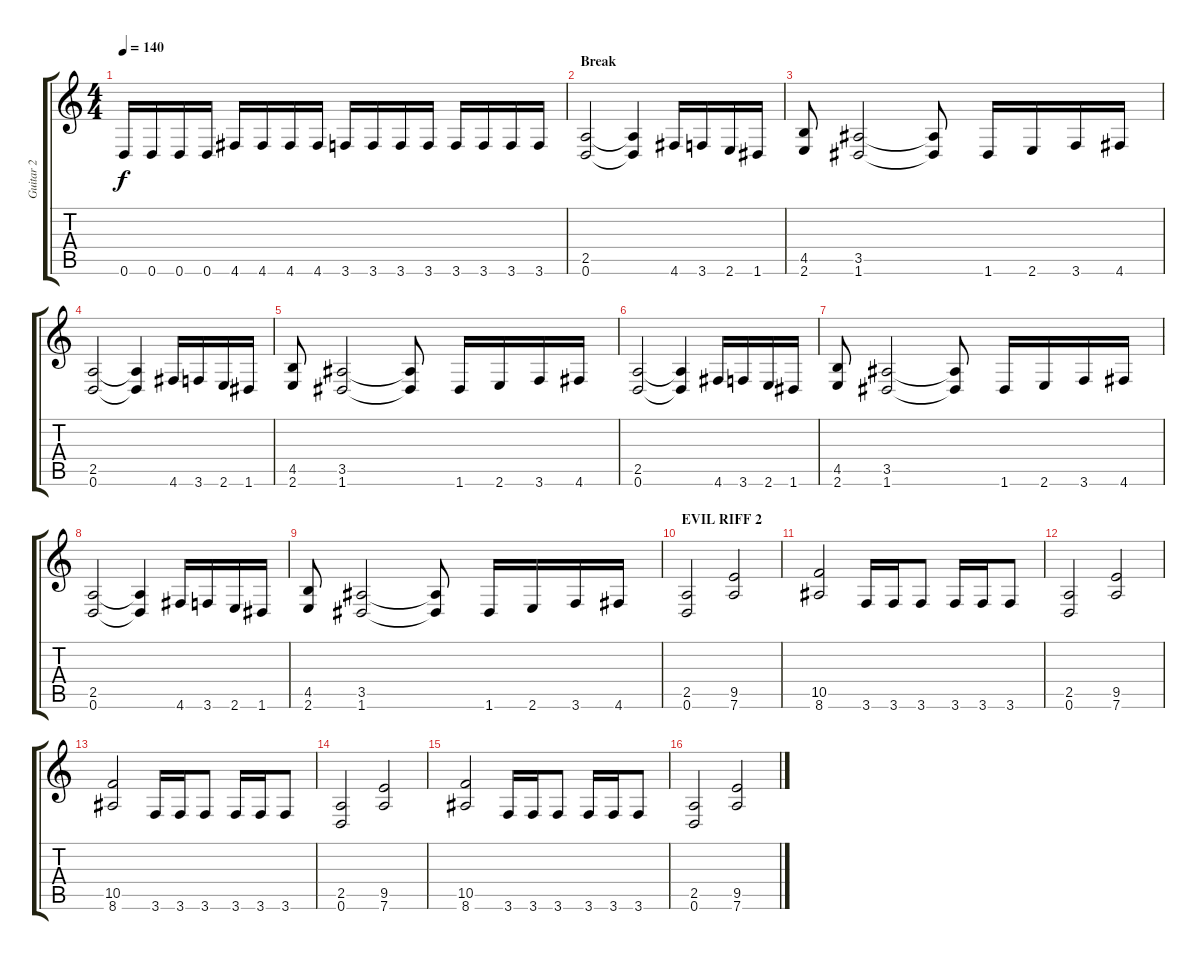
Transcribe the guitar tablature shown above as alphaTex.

\track ("Guitar 2" "Guitar 2") {instrument distortionguitar}
\staff {score tabs}
\tuning (D4 A3 F3 C3 G2 D2) {hide}
\ts (4 4)
\tempo 140
\clef g2
\ks c
0.6.16{dy f} 0.6.16 0.6.16 0.6.16 4.6.16 4.6.16 4.6.16 4.6.16 3.6.16 3.6.16 3.6.16 3.6.16 3.6.16 3.6.16 3.6.16 3.6.16 |
\section ("" "Break")
(2.5 0.6).2 (2.5{t} 0.6{t}).4 4.6.16 3.6.16 2.6.16 1.6.16 |
(4.5 2.6).8 (3.5 1.6).2 (3.5{t} 1.6{t}).8 1.6.16 2.6.16 3.6.16 4.6.16 |
(2.5 0.6).2 (2.5{t} 0.6{t}).4 4.6.16 3.6.16 2.6.16 1.6.16 |
(4.5 2.6).8 (3.5 1.6).2 (3.5{t} 1.6{t}).8 1.6.16 2.6.16 3.6.16 4.6.16 |
(2.5 0.6).2 (2.5{t} 0.6{t}).4 4.6.16 3.6.16 2.6.16 1.6.16 |
(4.5 2.6).8 (3.5 1.6).2 (3.5{t} 1.6{t}).8 1.6.16 2.6.16 3.6.16 4.6.16 |
(2.5 0.6).2 (2.5{t} 0.6{t}).4 4.6.16 3.6.16 2.6.16 1.6.16 |
(4.5 2.6).8 (3.5 1.6).2 (3.5{t} 1.6{t}).8 1.6.16 2.6.16 3.6.16 4.6.16 |
\section ("" "EVIL RIFF 2")
(2.5 0.6).2 (9.5 7.6).2 |
(10.5 8.6).2 3.6.16 3.6.16 3.6.8 3.6.16 3.6.16 3.6.8 |
(2.5 0.6).2 (9.5 7.6).2 |
(10.5 8.6).2 3.6.16 3.6.16 3.6.8 3.6.16 3.6.16 3.6.8 |
(2.5 0.6).2 (9.5 7.6).2 |
(10.5 8.6).2 3.6.16 3.6.16 3.6.8 3.6.16 3.6.16 3.6.8 |
(2.5 0.6).2 (9.5 7.6).2
